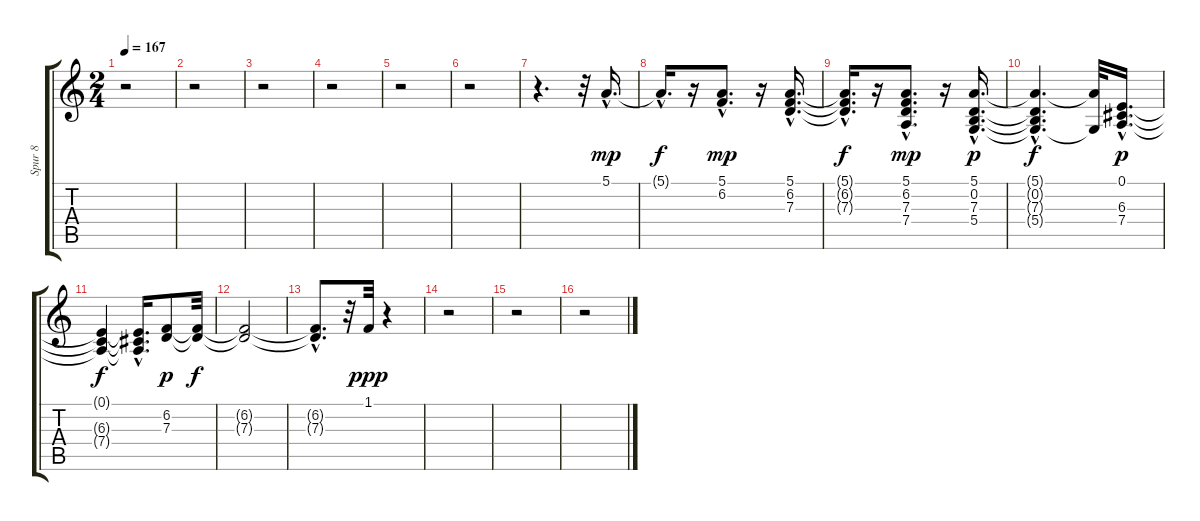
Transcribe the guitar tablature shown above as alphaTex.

\track ("Spur 8" "Spur 8") {instrument choiraahs}
\staff {score tabs}
\tuning (E4 B3 G3 D3 A2 E2) {hide}
\ts (2 4)
\tempo 167
\clef g2
\ks c
r.2{dy f} |
r.2 |
r.2 |
r.2 |
r.2 |
r.2 |
r.4{d} r.32 5.1{hac}.16{d dy mp instrument choiraahs} |
5.1{hac t}.16{d dy f} r.16 (5.1{hac} 6.2{hac}).8{d dy mp} r.16 (5.1{hac} 6.2{hac} 7.3{hac}).16{d} |
(5.1{hac t} 6.2{hac t} 7.3{hac t}).16{d dy f} r.16 (5.1 6.2{hac} 7.3 7.4).8{d dy mp} r.16 (5.1{hac} 0.2{hac} 7.3{hac} 5.4{hac}).16{d dy p} |
(5.1{hac t} 0.2{hac t} 7.3{t} 5.4{hac t}).4{d dy f} (5.1{t} 5.4{t}).32 (0.1{hac} 6.3{hac} 7.4{hac}).16{d dy p} |
(0.1{t} 6.3{t} 7.4{t}).4{dy f} (0.1{hac t} 6.3{hac t} 7.4{t}).16{d} (6.2 7.3).8{dy p} (6.2{t} 7.3{t}).32{dy f} |
(6.2{t} 7.3{t}).2 |
(6.2{t} 7.3{hac t}).8{d} r.32 1.1.32{dy ppp} r.4 |
r.2 |
r.2 |
r.2
